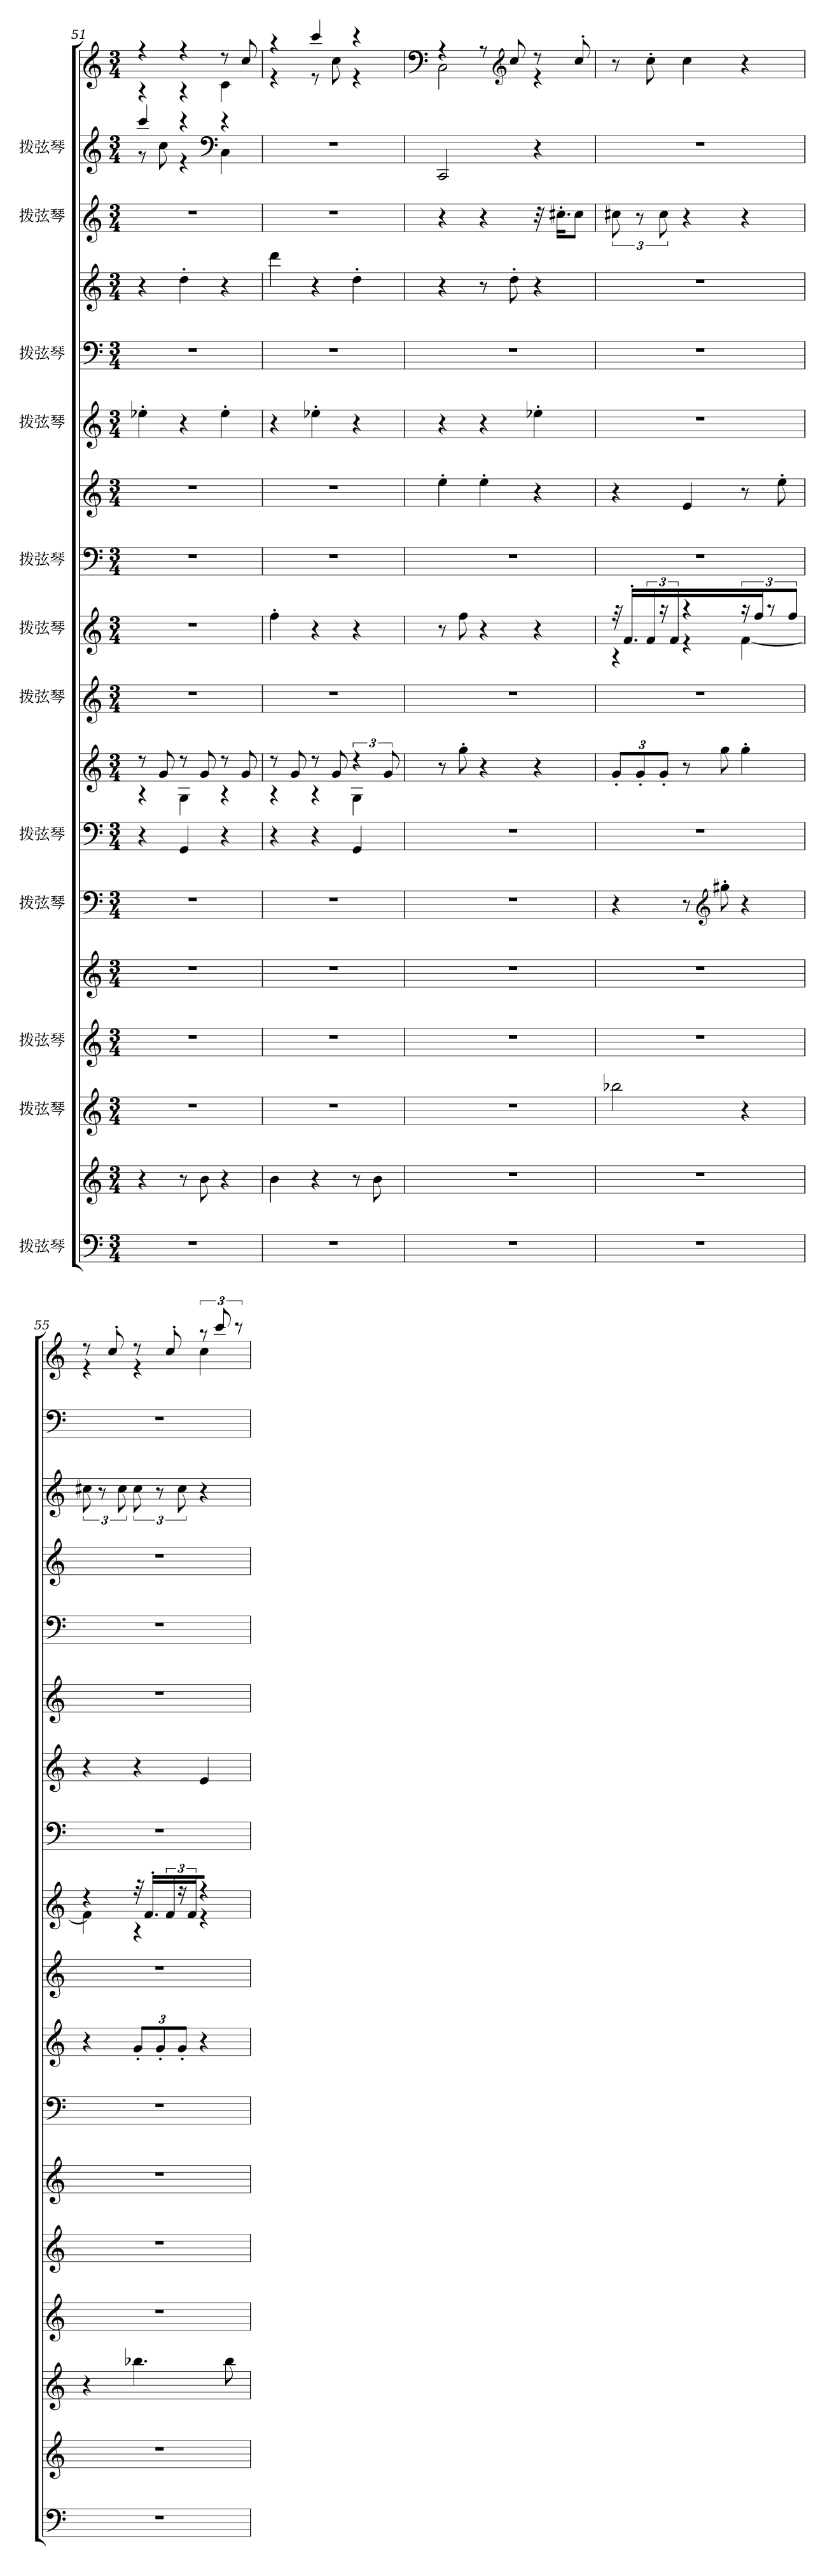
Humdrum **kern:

**kern	**kern	**kern	**kern	**kern	**kern	**kern	**kern	**kern	**kern	**kern	**kern	**kern	**kern	**kern	**kern	**kern	**kern
*part12	*part12	*part11	*part10	*part10	*part9	*part8	*part8	*part7	*part6	*part5	*part5	*part4	*part3	*part3	*part2	*part1	*part1
*staff18	*staff17	*staff16	*staff15	*staff14	*staff13	*staff12	*staff11	*staff10	*staff9	*staff8	*staff7	*staff6	*staff5	*staff4	*staff3	*staff2	*staff1
*I"拨弦琴	*	*I"拨弦琴	*I"拨弦琴	*	*I"拨弦琴	*I"拨弦琴	*	*I"拨弦琴	*I"拨弦琴	*I"拨弦琴	*	*I"拨弦琴	*I"拨弦琴	*	*I"拨弦琴	*I"拨弦琴	*
*clefF4	*clefG2	*clefG2	*clefG2	*clefG2	*clefF4	*clefF4	*clefG2	*clefG2	*clefG2	*clefF4	*clefG2	*clefG2	*clefF4	*clefG2	*clefG2	*clefG2	*clefG2
*k[]	*k[]	*k[]	*k[]	*k[]	*k[]	*k[]	*k[]	*k[]	*k[]	*k[]	*k[]	*k[]	*k[]	*k[]	*k[]	*k[]	*k[]
*M3/4	*M3/4	*M3/4	*M3/4	*M3/4	*M3/4	*M3/4	*M3/4	*M3/4	*M3/4	*M3/4	*M3/4	*M3/4	*M3/4	*M3/4	*M3/4	*M3/4	*M3/4
=51	=51	=51	=51	=51	=51	=51	=51	=51	=51	=51	=51	=51	=51	=51	=51	=51	=51
*	*	*	*	*	*	*	*^	*	*	*	*	*	*	*	*	*^	*^
2.r	4r	2.r	2.r	2.r	2.r	4r	8r	4r	2.r	2.r	2.r	2.r	4ee-X'\	2.r	4r	2.r	4ccc/	8r	4r	4r
.	.	.	.	.	.	.	8g/	.	.	.	.	.	.	.	.	.	.	8cc\	.	.
.	8r	.	.	.	.	4GG/	8r	4G\	.	.	.	.	4r	.	4dd'\	.	4r	4r	4r	4r
.	8b\	.	.	.	.	.	8g/	.	.	.	.	.	.	.	.	.	.	.	.	.
*	*	*	*	*	*	*	*	*	*	*	*	*	*	*	*	*	*clefF4	*	*	*
.	4r	.	.	.	.	4r	8r	4r	.	.	.	.	4ee-'\	.	4r	.	4r	4C\	8r	4c\
.	.	.	.	.	.	.	8g/	.	.	.	.	.	.	.	.	.	.	.	8cc/	.
*	*	*	*	*	*	*	*	*	*	*	*	*	*	*	*	*	*v	*v	*	*
=52	=52	=52	=52	=52	=52	=52	=52	=52	=52	=52	=52	=52	=52	=52	=52	=52	=52	=52	=52
2.r	4b\	2.r	2.r	2.r	2.r	4r	8r	4r	2.r	4ff'\	2.r	2.r	4r	2.r	4ddd\	2.r	2.r	4r	4r
.	.	.	.	.	.	.	8g/	.	.	.	.	.	.	.	.	.	.	.	.
.	4r	.	.	.	.	4r	8r	4r	.	4r	.	.	4ee-X'\	.	4r	.	.	4ccc/	8r
.	.	.	.	.	.	.	8g/	.	.	.	.	.	.	.	.	.	.	.	8cc\
.	8r	.	.	.	.	4GG/	6r	4G\	.	4r	.	.	4r	.	4dd'\	.	.	4r	4r
.	8b\	.	.	.	.	.	.	.	.	.	.	.	.	.	.	.	.	.	.
.	.	.	.	.	.	.	12g/	.	.	.	.	.	.	.	.	.	.	.	.
*	*	*	*	*	*	*	*v	*v	*	*	*	*	*	*	*	*	*	*	*
=53	=53	=53	=53	=53	=53	=53	=53	=53	=53	=53	=53	=53	=53	=53	=53	=53	=53	=53
*	*	*	*	*	*	*	*	*	*	*	*	*	*	*	*	*	*clefF4	*
2.r	2.r	2.r	2.r	2.r	2.r	2.r	8r	2.r	8r	2.r	4ee'\	4r	2.r	4r	4r	2CC/	4r	2C\
.	.	.	.	.	.	.	8gg'\	.	8ff\	.	.	.	.	.	.	.	.	.
.	.	.	.	.	.	.	4r	.	4r	.	4ee'\	4r	.	8r	4r	.	8r	.
*	*	*	*	*	*	*	*	*	*	*	*	*	*	*	*	*	*clefG2	*
.	.	.	.	.	.	.	.	.	.	.	.	.	.	8dd'\	.	.	8cc/	.
.	.	.	.	.	.	.	4r	.	4r	.	4r	4ee-X'\	.	4r	32r	4r	8r	4r
.	.	.	.	.	.	.	.	.	.	.	.	.	.	.	16.cc#X'\KL	.	.	.
.	.	.	.	.	.	.	.	.	.	.	.	.	.	.	8cc#\J	.	8cc'/	.
*	*	*	*	*	*	*	*	*	*	*	*	*	*	*	*	*	*v	*v
!!LO:PB:g=z
=54	=54	=54	=54	=54	=54	=54	=54	=54	=54	=54	=54	=54	=54	=54	=54	=54	=54
*	*	*	*	*	*	*	*Xbrackettup	*	*	*	*	*	*	*	*	*	*
*	*	*	*	*	*	*	*	*	*^	*	*	*	*	*	*	*	*
2.r	2.r	2bb-X\	2.r	2.r	4r	2.r	12g'/L	2.r	32r	4r	2.r	4r	2.r	2.r	2.r	12cc#X\	2.r	8r
.	.	.	.	.	.	.	.	.	16.f'/LL	.	.	.	.	.	.	.	.	.
.	.	.	.	.	.	.	12g'/	.	.	.	.	.	.	.	.	12r	.	.
.	.	.	.	.	.	.	.	.	24f/JJ	.	.	.	.	.	.	.	.	8cc'\
.	.	.	.	.	.	.	12g'/J	.	24r	.	.	.	.	.	.	12cc#\	.	.
.	.	.	.	.	.	.	.	.	24f/	.	.	.	.	.	.	.	.	.
.	.	.	.	.	8r	.	8r	.	4r	4r	.	4e/	.	.	.	4r	.	4cc\
*	*	*	*	*	*clefG2	*	*	*	*	*	*	*	*	*	*	*	*	*
.	.	.	.	.	8gg#X'\	.	8gg\	.	.	.	.	.	.	.	.	.	.	.
.	.	4r	.	.	4r	.	4gg'\	.	24r	[4f\	.	8r	.	.	.	4r	.	4r
.	.	.	.	.	.	.	.	.	24ff/	.	.	.	.	.	.	.	.	.
.	.	.	.	.	.	.	.	.	12r	.	.	.	.	.	.	.	.	.
.	.	.	.	.	.	.	.	.	.	.	.	8ee'\	.	.	.	.	.	.
.	.	.	.	.	.	.	.	.	12ff/	.	.	.	.	.	.	.	.	.
=55	=55	=55	=55	=55	=55	=55	=55	=55	=55	=55	=55	=55	=55	=55	=55	=55	=55	=55
*	*	*	*	*	*	*	*	*	*	*	*	*	*	*	*	*	*	*^
2.r	2.r	4r	2.r	2.r	2.r	2.r	4r	2.r	4r	4f\]	2.r	4r	2.r	2.r	2.r	12cc#X\	2.r	8r	4r
.	.	.	.	.	.	.	.	.	.	.	.	.	.	.	.	12r	.	.	.
.	.	.	.	.	.	.	.	.	.	.	.	.	.	.	.	.	.	8cc'/	.
.	.	.	.	.	.	.	.	.	.	.	.	.	.	.	.	12cc#\	.	.	.
.	.	4.bb-X\	.	.	.	.	12g'/L	.	32r	4r	.	4r	.	.	.	12cc#\	.	8r	4r
.	.	.	.	.	.	.	.	.	16.f'/LL	.	.	.	.	.	.	.	.	.	.
.	.	.	.	.	.	.	12g'/	.	.	.	.	.	.	.	.	12r	.	.	.
.	.	.	.	.	.	.	.	.	24f/JJ	.	.	.	.	.	.	.	.	8cc'/	.
.	.	.	.	.	.	.	12g'/J	.	24r	.	.	.	.	.	.	12cc#\	.	.	.
.	.	.	.	.	.	.	.	.	24f/	.	.	.	.	.	.	.	.	.	.
.	.	.	.	.	.	.	4r	.	4r	4r	.	4e/	.	.	.	4r	.	12r	4cc\
.	.	.	.	.	.	.	.	.	.	.	.	.	.	.	.	.	.	12ccc/	.
.	.	8bb-\	.	.	.	.	.	.	.	.	.	.	.	.	.	.	.	.	.
.	.	.	.	.	.	.	.	.	.	.	.	.	.	.	.	.	.	12r	.
*	*	*	*	*	*	*	*	*	*v	*v	*	*	*	*	*	*	*	*v	*v
=	=	=	=	=	=	=	=	=	=	=	=	=	=	=	=	=	=
*-	*-	*-	*-	*-	*-	*-	*-	*-	*-	*-	*-	*-	*-	*-	*-	*-	*-
